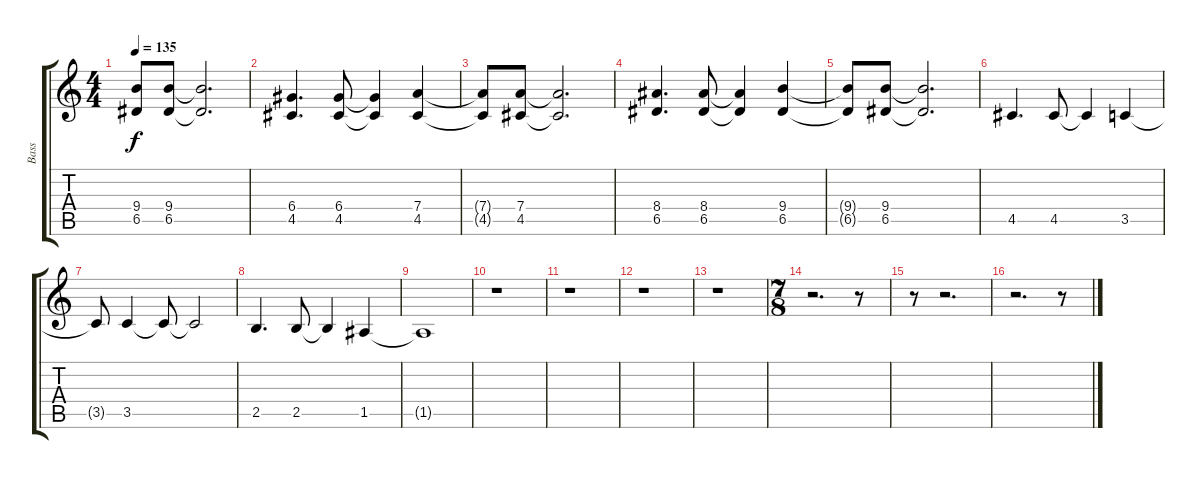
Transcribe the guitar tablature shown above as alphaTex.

\track ("Bass" "Bass") {instrument acousticbass}
\staff {score tabs}
\tuning (E4 B3 G3 D3 A2 E2) {hide}
\ts (4 4)
\tempo 135
\clef g2
\ks c
(9.4{t} 6.5{t}).8{dy f} (9.4 6.5).8 (9.4{t} 6.5{t}).2{d} |
(6.4 4.5).4{d} (6.4 4.5).8 (6.4{t} 4.5{t}).4 (7.4 4.5).4 |
(7.4{t} 4.5{t}).8 (7.4 4.5).8 (7.4{t} 4.5{t}).2{d} |
(8.4 6.5).4{d} (8.4 6.5).8 (8.4{t} 6.5{t}).4 (9.4 6.5).4 |
(9.4{t} 6.5{t}).8 (9.4 6.5).8 (9.4{t} 6.5{t}).2{d} |
4.5.4{d} 4.5.8 4.5{t}.4 3.5.4 |
3.5{t}.8 3.5.4 3.5{t}.8 3.5{t}.2 |
2.5.4{d} 2.5.8 2.5{t}.4 1.5.4 |
1.5{t}.1 |
r.1 |
r.1 |
r.1 |
r.1 |
\ts (7 8)
r.2{d} r.8 |
r.8 r.2{d} |
r.2{d} r.8
